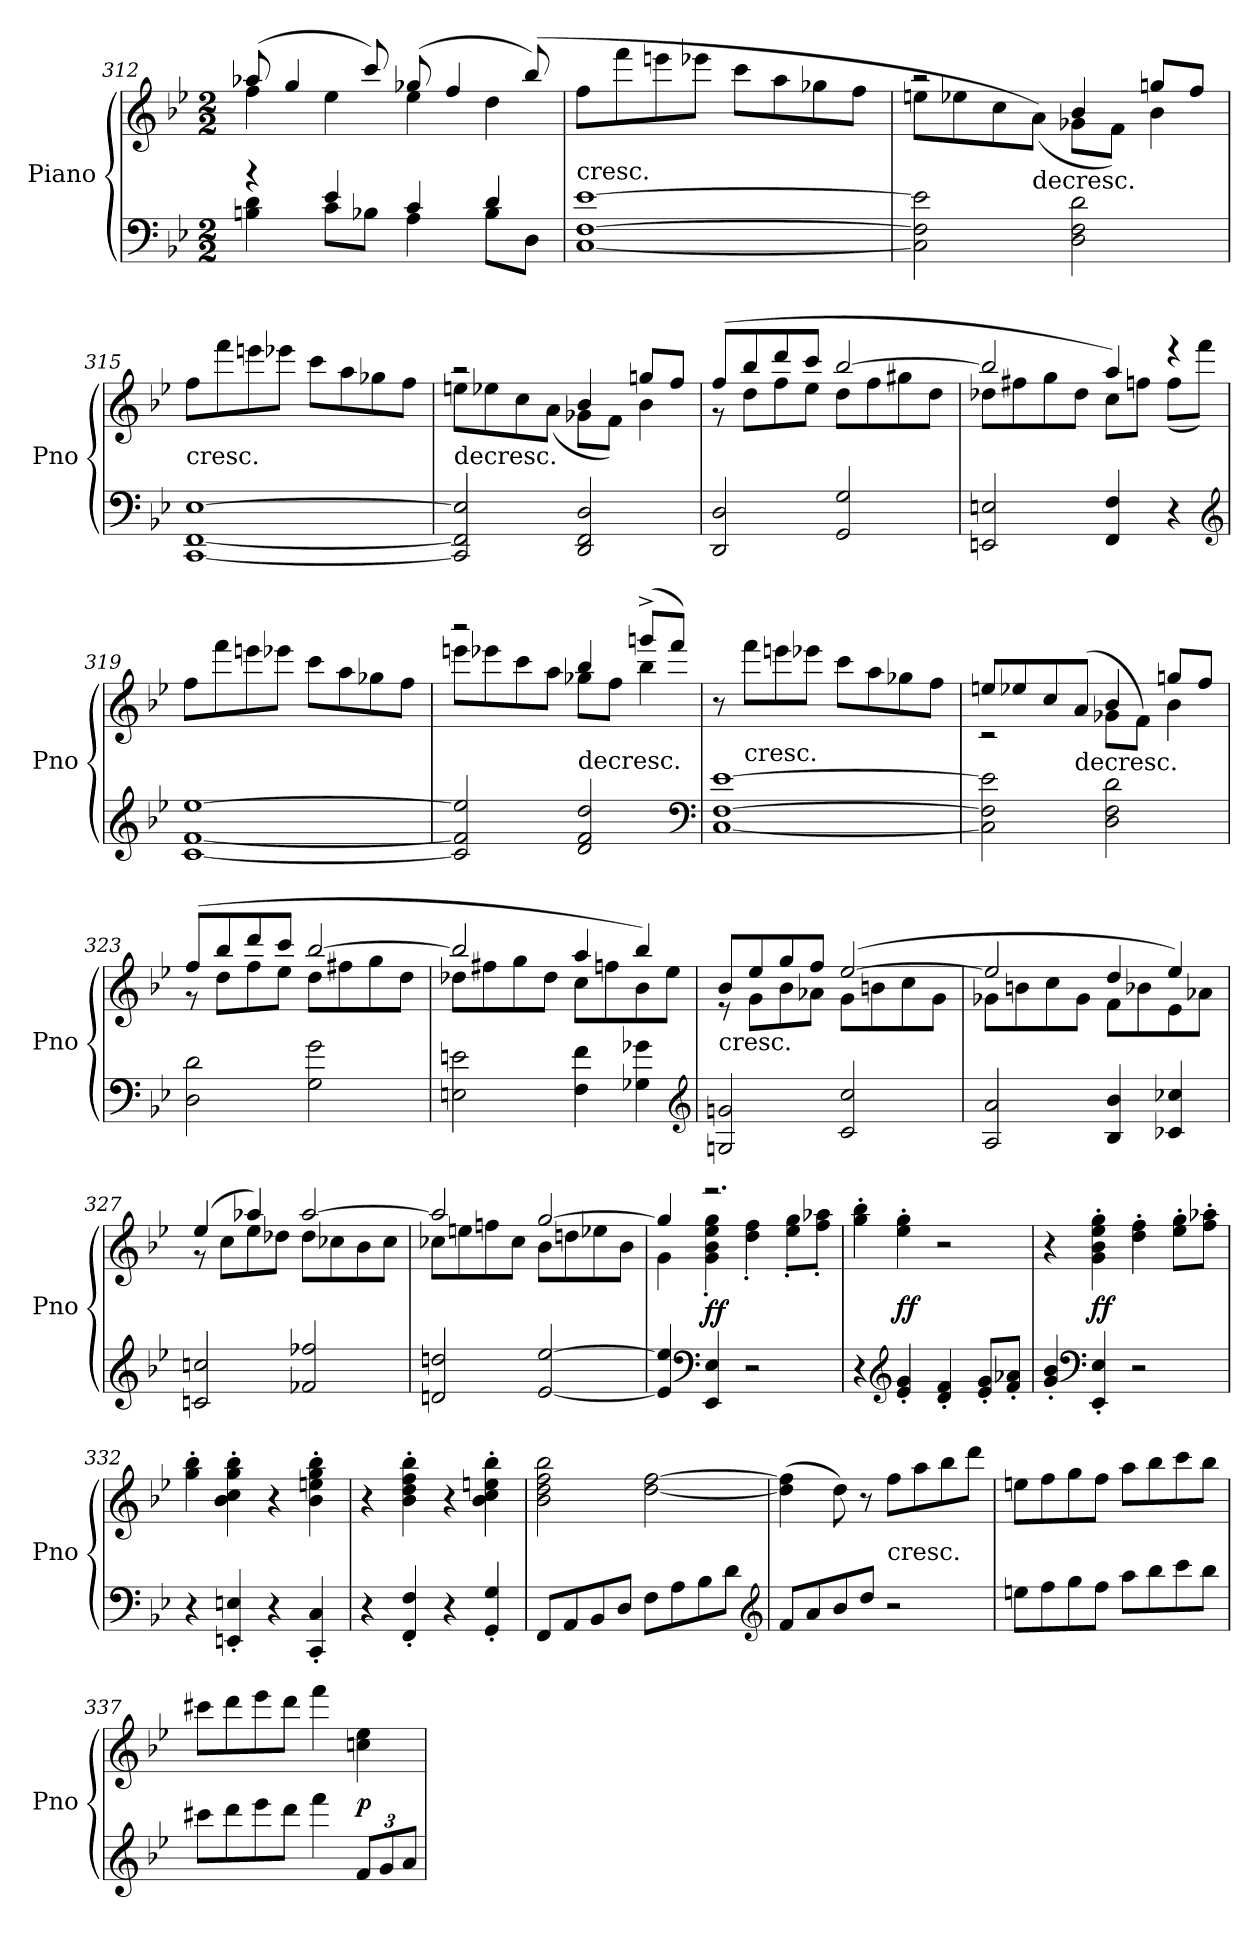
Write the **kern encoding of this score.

**kern	**kern	**dynam
*part1	*part1	*part1
*staff2	*staff1	*staff1/2
*I"Piano	*	*
*I'Pno	*	*
*clefF4	*clefG2	*
*k[b-e-]	*k[b-e-]	*
*M2/2	*M2/2	*
=312	=312	=312
*^	*^	*
4r	4Bn\ 4d\	(8aa-X/	4ff\	.
.	.	4gg/	.	.
4e-/	8c\L	.	4ee-\	.
.	8B-X\J	8ccc/)	.	.
4c/	4A\	(8gg-X/	4ee-\	.
.	.	4ff/	.	.
4d/	8B-\L	.	4dd\	.
.	8D\J	(8bb-/)	.	.
*	*	*v	*v	*
=313	=313	=313	=313
!	!	!LO:TX:c:t=cresc.	!
*v	*v	*	*
[1C [1F [1e-	8ff\L	.
.	8fff\	.
.	8eeen\	.
.	8eee-X\J	.
.	8ccc\L	.
.	8aa\	.
.	8gg-X\	.
.	8ff\J	.
=314	=314	=314
*	*^	*
2C]\ 2F]\ 2e-]\	2r	8een\L	.
.	.	8ee-X\	.
.	.	8cc\	.
!	!	!LO:TX:c:t=decresc.	!
.	.	(8a\J)	.
2D\ 2F\ 2d\	4b-/	8g-X\L	.
.	.	8f\J)	.
.	8ggn/L	4b-\	.
.	8ff/J	.	.
*	*v	*v	*
=315	=315	=315
!	!LO:TX:c:t=cresc.	!
[1CC [1FF [1E-	8ff\L	.
.	8fff\	.
.	8eeen\	.
.	8eee-X\J	.
.	8ccc\L	.
.	8aa\	.
.	8gg-X\	.
.	8ff\J	.
=316	=316	=316
*	*^	*
!	!LO:TX:c:t=decresc.	!	!
2CC]/ 2FF]/ 2E-]/	2r	8een\L	.
.	.	8ee-X\	.
.	.	8cc\	.
.	.	(8a\J	.
2DD/ 2FF/ 2D/	4b-/	8g-X\L	.
.	.	8f\J)	.
.	8ggn/L	4b-\	.
.	8ff/J	.	.
=317	=317	=317	=317
2DD/ 2D/	(8ff/L	8r	.
.	8bb-/	8dd\L	.
.	8ddd/	8ff\	.
.	8ccc/J	8ee-\J	.
2GG/ 2G/	[2bb-/	8dd\L	.
.	.	8ff\	.
.	.	8gg#X\	.
.	.	8dd\J	.
=318	=318	=318	=318
2EEn/ 2En/	2bb-/]	8dd-X\L	.
.	.	8ff#X\	.
.	.	8gg\	.
.	.	8dd-\J	.
4FF/ 4F/	4aa/)	8cc\L	.
.	.	8ffn\J	.
4r	4r	(8ff\L	.
.	.	8fff\J)	.
*	*v	*v	*
*clefG2	*	*
=319	=319	=319
*	*^	*
!	!LO:TX:c:t=cresc.	!	!
*	*v	*v	*
[1c [1f [1ee-	8ff\L	.
.	8fff\	.
.	8eeen\	.
.	8eee-X\J	.
.	8ccc\L	.
.	8aa\	.
.	8gg-X\	.
.	8ff\J	.
=320	=320	=320
*	*^	*
2c]/ 2f]/ 2ee-]/	2r	8eeen\L	.
.	.	8eee-X\	.
.	.	8ccc\	.
.	.	8aa\J	.
!	!LO:TX:c:t=decresc.	!	!
2d/ 2f/ 2dd/	4bb-/	8gg-X\L	.
.	.	8ff\J	.
.	(8gggn^/L	4bb-\	.
.	8fff/J)	.	.
*	*v	*v	*
*clefF4	*	*
=321	=321	=321
[1C [1F [1e-	8r	.
!	!LO:TX:c:t=cresc.	!
.	8fff\L	.
.	8eeen\	.
.	8eee-X\J	.
.	8ccc\L	.
.	8aa\	.
.	8gg-X\	.
.	8ff\J	.
=322	=322	=322
*	*^	*
2C]\ 2F]\ 2e-]\	8een/L	2r	.
.	8ee-X/	.	.
.	8cc/	.	.
!	!LO:TX:c:t=decresc.	!	!
.	(8a/J	.	.
2D\ 2F\ 2d\	4b-/	8g-X\L	.
.	.	8f\J)	.
.	8ggn/L	4b-\	.
.	8ff/J	.	.
=323	=323	=323	=323
2D\ 2d\	(8ff/L	8r	.
.	8bb-/	8dd\L	.
.	8ddd/	8ff\	.
.	8ccc/J	8ee-\J	.
2G\ 2g\	[2bb-/	8dd\L	.
.	.	8ff#X\	.
.	.	8gg\	.
.	.	8dd\J	.
=324	=324	=324	=324
2En\ 2en\	2bb-/]	8dd-X\L	.
.	.	8ff#X\	.
.	.	8gg\	.
.	.	8dd-\J	.
4F\ 4f\	4aa/	8cc\L	.
.	.	8ffn\	.
4G-X\ 4g-X\	4bb-/)	8b-\	.
.	.	8ee-\J	.
*clefG2	*	*	*
=325	=325	=325	=325
!	!LO:TX:c:t=cresc.	!	!
2Gn/ 2gn/	8b-/L	8r	.
.	8ee-/	8g\L	.
.	8gg/	8b-\	.
.	8ff/J	8a-X\J	.
2c/ 2cc/	([2ee-/	8g\L	.
.	.	8bn\	.
.	.	8cc\	.
.	.	8g\J	.
=326	=326	=326	=326
2A/ 2a/	2ee-/]	8g-X\L	.
.	.	8bn\	.
.	.	8cc\	.
.	.	8g-\J	.
4B-/ 4b-/	4dd/	8f\L	.
.	.	8b-X\	.
4c-X/ 4cc-X/	4ee-/)	8e-\	.
.	.	8a-X\J	.
=327	=327	=327	=327
2cn/ 2ccn/	(4ee-/	8r	.
.	.	8cc\L	.
.	4aa-X/)	8ee-\	.
.	.	8dd-X\J	.
2f-X/ 2ff-X/	[2aa-/	8dd-\L	.
.	.	8cc-X\	.
.	.	8b-\	.
.	.	8cc-\J	.
=328	=328	=328	=328
2dn/ 2ddn/	2aa-/]	8cc-X\L	.
.	.	8een\	.
.	.	8ffn\	.
.	.	8cc-\J	.
[2e-/ [2ee-/	[2gg/	8b-\L	.
.	.	8ddn\	.
.	.	8ee-X\	.
.	.	8b-\J	.
=329	=329	=329	=329
4e-]/ 4ee-]/	4gg/]	4g\	.
*clefF4	*	*	*
4EE-/ 4E-/	2.r	4g'\ 4b-'\ 4ee-'\ 4gg'\	ff
2r	.	4dd'\ 4ff'\	.
.	.	8ee-'\ 8gg'\L	.
.	.	8ff'\ 8aa-X'\J	.
*	*v	*v	*
=330	=330	=330
4r	4gg'\ 4bb-'\	.
*clefG2	*	*
4e-'/ 4g'/	4ee-'\ 4gg'\	ff
4d'/ 4f'/	2r	.
8e-'/ 8g'/L	.	.
8f'/ 8a-X'/J	.	.
=331	=331	=331
4g'/ 4b-'/	4r	.
*clefF4	*	*
4EE-'/ 4E-'/	4g'\ 4b-'\ 4ee-'\ 4gg'\	ff
2r	4dd'\ 4ff'\	.
.	8ee-'\ 8gg'\L	.
.	8ff'\ 8aa-X'\J	.
=332	=332	=332
4r	4gg'\ 4bb-'\	.
4EEn'/ 4En'/	4b-'\ 4cc'\ 4gg'\ 4bb-'\	.
4r	4r	.
4CC'/ 4C'/	4b-'\ 4een'\ 4gg'\ 4bb-'\	.
=333	=333	=333
4r	4r	.
4FF'/ 4F'/	4b-'\ 4dd'\ 4ff'\ 4bb-'\	.
4r	4r	.
4GG'/ 4G'/	4b-'\ 4cc'\ 4een'\ 4bb-'\	.
=334	=334	=334
8FF/L	2b-\ 2dd\ 2ff\ 2bb-\	.
8AA/	.	.
8BB-/	.	.
8D/J	.	.
8F\L	[2dd\ [2ff\	.
8A\	.	.
8B-\	.	.
8d\J	.	.
*clefG2	*	*
=335	=335	=335
8f/L	(4dd]\ 4ff]\	.
8a/	.	.
8b-/	8dd\)	.
8dd/J	8r	.
!	!LO:TX:c:t=cresc.	!
2r	8ff\L	.
.	8aa\	.
.	8bb-\	.
.	8ddd\J	.
=336	=336	=336
8een\L	8een\L	.
8ff\	8ff\	.
8gg\	8gg\	.
8ff\J	8ff\J	.
8aa\L	8aa\L	.
8bb-\	8bb-\	.
8ccc\	8ccc\	.
8bb-\J	8bb-\J	.
=337	=337	=337
8ccc#X\L	8ccc#X\L	.
8ddd\	8ddd\	.
8eee-\	8eee-\	.
8ddd\J	8ddd\J	.
4fff\	4fff\	.
12f/L	4ccn\ 4ee-\	p
12g/	.	.
12a/J	.	.
=	=	=
*-	*-	*-
